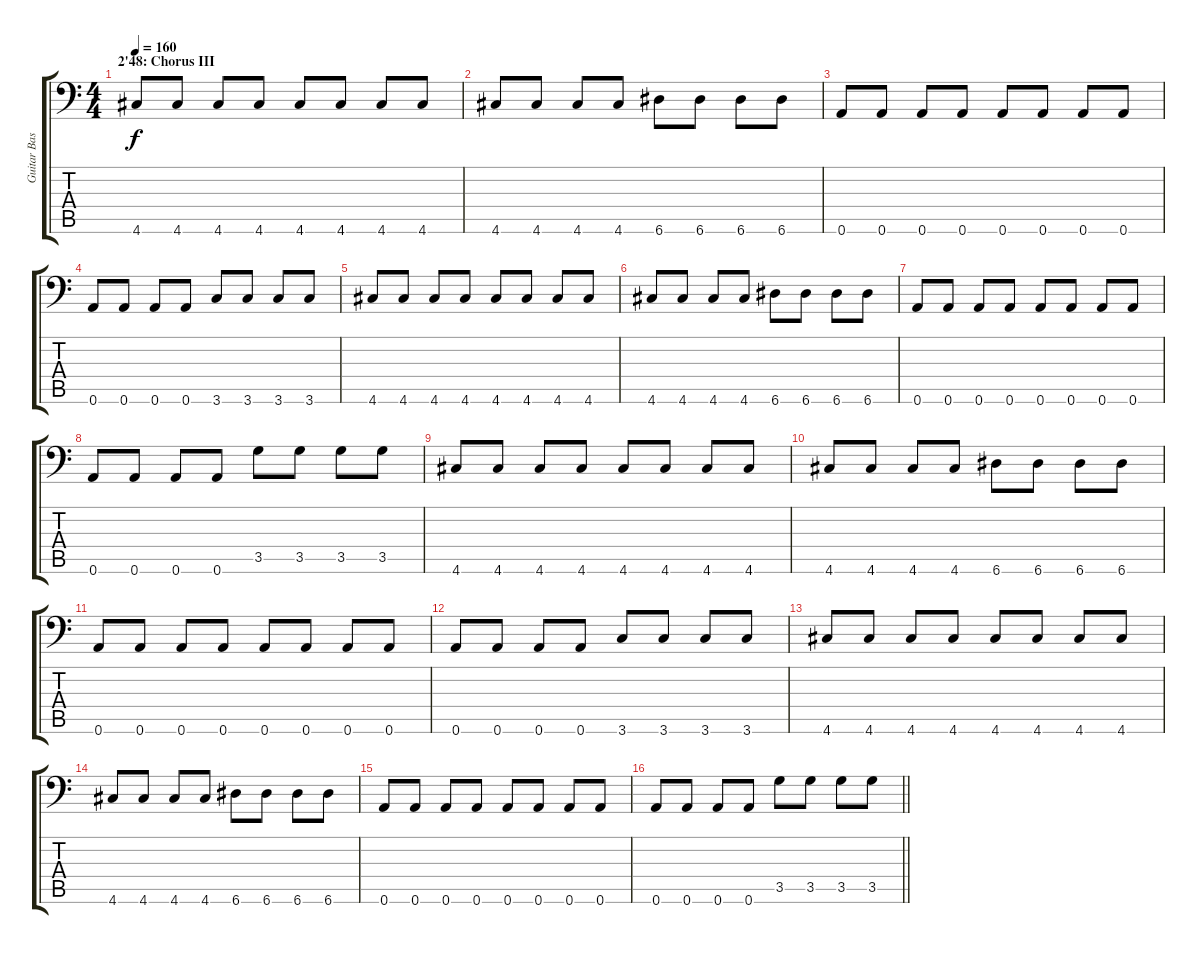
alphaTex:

\track ("Guitar Bass" "Guitar Bas") {instrument electricbassfinger}
\staff {score tabs}
\tuning (B3 Gb3 D3 A2 E2 A1) {hide}
\ts (4 4)
\section ("" "2'48: Chorus III")
\tempo 160
\clef f4
\ks c
4.6.8{dy f} 4.6.8 4.6.8 4.6.8 4.6.8 4.6.8 4.6.8 4.6.8 |
4.6.8 4.6.8 4.6.8 4.6.8 6.6.8 6.6.8 6.6.8 6.6.8 |
0.6.8 0.6.8 0.6.8 0.6.8 0.6.8 0.6.8 0.6.8 0.6.8 |
0.6.8 0.6.8 0.6.8 0.6.8 3.6.8 3.6.8 3.6.8 3.6.8 |
4.6.8 4.6.8 4.6.8 4.6.8 4.6.8 4.6.8 4.6.8 4.6.8 |
4.6.8 4.6.8 4.6.8 4.6.8 6.6.8 6.6.8 6.6.8 6.6.8 |
0.6.8 0.6.8 0.6.8 0.6.8 0.6.8 0.6.8 0.6.8 0.6.8 |
0.6.8 0.6.8 0.6.8 0.6.8 3.5.8 3.5.8 3.5.8 3.5.8 |
4.6.8 4.6.8 4.6.8 4.6.8 4.6.8 4.6.8 4.6.8 4.6.8 |
4.6.8 4.6.8 4.6.8 4.6.8 6.6.8 6.6.8 6.6.8 6.6.8 |
0.6.8 0.6.8 0.6.8 0.6.8 0.6.8 0.6.8 0.6.8 0.6.8 |
0.6.8 0.6.8 0.6.8 0.6.8 3.6.8 3.6.8 3.6.8 3.6.8 |
4.6.8 4.6.8 4.6.8 4.6.8 4.6.8 4.6.8 4.6.8 4.6.8 |
4.6.8 4.6.8 4.6.8 4.6.8 6.6.8 6.6.8 6.6.8 6.6.8 |
0.6.8 0.6.8 0.6.8 0.6.8 0.6.8 0.6.8 0.6.8 0.6.8 |
\barLineRight lightlight
0.6.8 0.6.8 0.6.8 0.6.8 3.5.8 3.5.8 3.5.8 3.5.8
